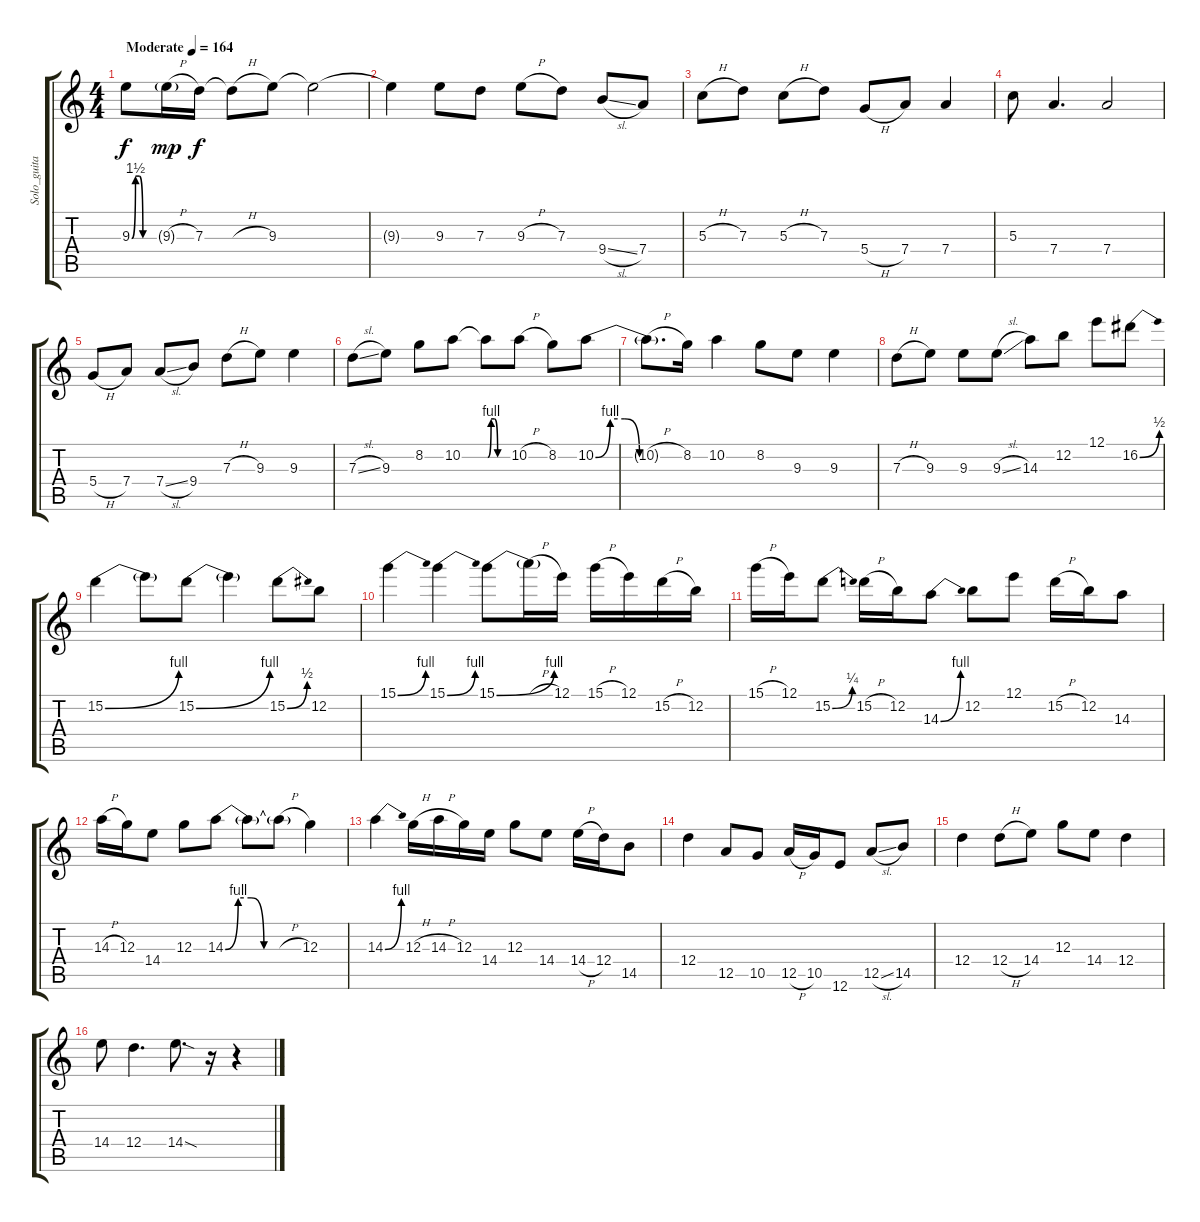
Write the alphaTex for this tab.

\track ("Solo_guitar" "Solo_guita") {instrument distortionguitar}
\staff {score tabs}
\tuning (E4 B3 G3 D3 A2 E2) {hide}
\ts (4 4)
\tempo (164 "Moderate")
\clef g2
\ks c
9.3{be (custom 0 0 10 6 20 6 30 0 60 0)}.8{dy f instrument distortionguitar} 9.3{h g}.16{dy mp} 7.3.16{dy f} 7.3{h t}.8 9.3.8 9.3{t}.2 |
9.3{t}.4 9.3.8 7.3.8 9.3{h}.8 7.3.8 9.4{sl}.8 7.4.8 |
5.3{h}.8 7.3.8 5.3{h}.8 7.3.8 5.4{h}.8 7.4.8 7.4.4 |
5.3.8 7.4.4{d} 7.4.2 |
5.4{h}.8 7.4.8 7.4{sl}.8 9.4.8 7.3{h}.8 9.3.8 9.3.4 |
7.3{sl}.8 9.3.8 8.2.8 10.2.8 10.2{be (custom 0 0 10 4 20 4 30 0 60 0) t}.8 10.2{h}.8 8.2.8 10.2{be (custom 0 0 10 4 20 4 30 0 60 0)}.8 |
10.2{h t}.8{d} 8.2.16 10.2.4 8.2.8 9.3.8 9.3.4 |
7.3{h}.8 9.3.8 9.3.8 9.3{sl}.8 14.3.8 12.2.8 12.1.8 16.2{be (bend 0 0 60 2)}.8 |
15.2{be (bend 0 0 60 4)}.4 15.2{t}.8 15.2{be (bend 0 0 60 4)}.8 15.2{t}.4 15.2{be (bend 0 0 60 2)}.8 12.2.8 |
15.1{be (bend 0 0 60 4)}.4 15.1{be (bend 0 0 60 4)}.4 15.1{be (bend 0 0 60 4)}.8 15.1{h t}.16 12.1.16 15.1{h}.16 12.1.16 15.2{h}.16 12.2.16 |
15.1{h}.16 12.1.16 15.2{be (bend 0 0 60 1)}.8 15.2{h}.16 12.2.16 14.3{be (bend 0 0 60 4)}.8 12.2.8 12.1.8 15.2{h}.16 12.2.16 14.3.8 |
14.3{h}.16 12.3.16 14.4.8 12.3.8 14.3{be (custom 0 0 10 4 20 4 30 0 60 0)}.8 14.3{t}.8 14.3{h t}.8 12.3.4 |
14.3{be (bend 0 0 60 4)}.4 12.3{h}.16 14.3{h}.16 12.3.16 14.4.16 12.3.8 14.4.8 14.4{h}.16 12.4.16 14.5.8 |
12.4.4 12.5.8 10.5.8 12.5{h}.16 10.5.16 12.6.8 12.5{sl}.8 14.5.8 |
12.4.4 12.4{h}.8 14.4.8 12.3.8 14.4.8 12.4.4 |
14.4.8 12.4.4{d} 14.4{sod}.8{d} r.16 r.4
